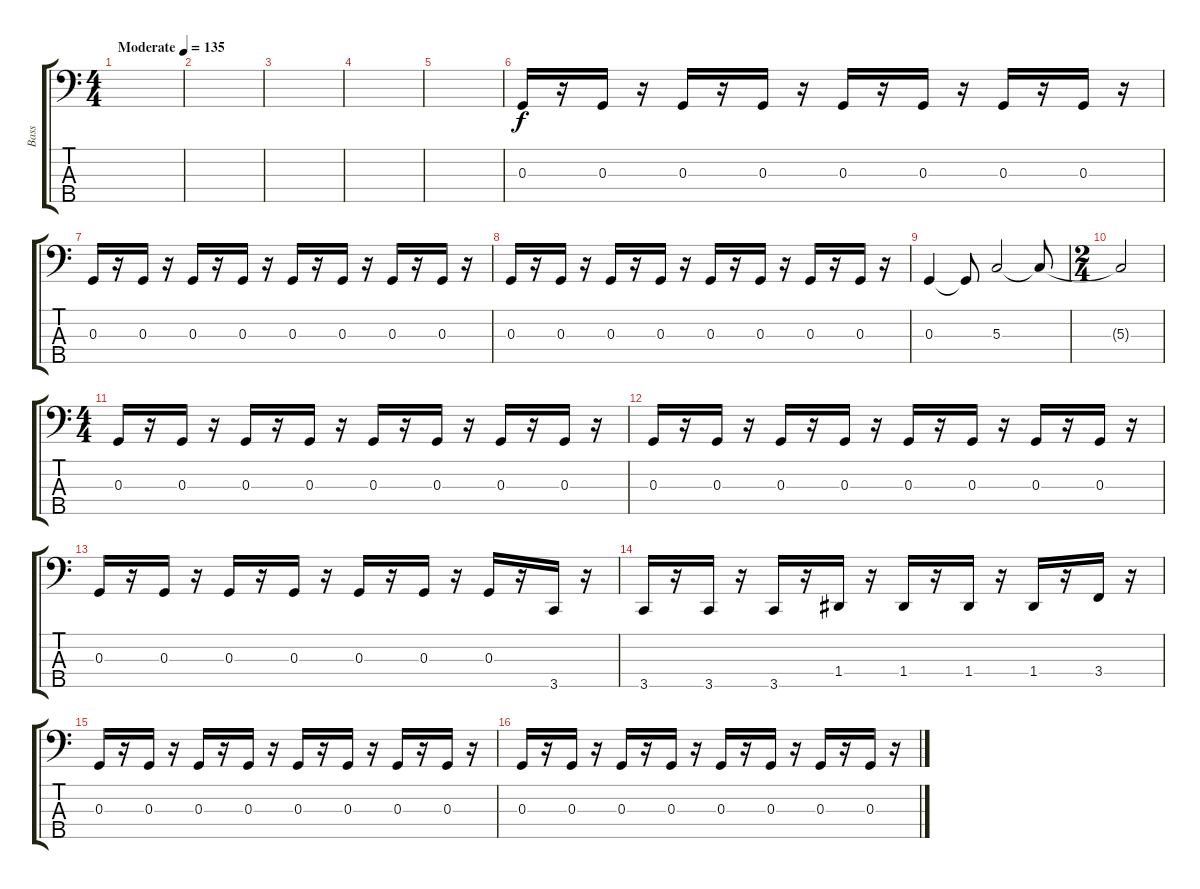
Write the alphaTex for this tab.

\track ("Bass" "Bass") {instrument electricbassfinger}
\staff {score tabs}
\tuning (F2 C2 G1 D1 A0) {hide}
\ts (4 4)
\tempo (135 "Moderate")
\clef f4
\ks c
|
|
|
|
|
0.3.16 r.16 0.3.16 r.16 0.3.16 r.16 0.3.16 r.16 0.3.16 r.16 0.3.16 r.16 0.3.16 r.16 0.3.16 r.16 |
0.3.16 r.16 0.3.16 r.16 0.3.16 r.16 0.3.16 r.16 0.3.16 r.16 0.3.16 r.16 0.3.16 r.16 0.3.16 r.16 |
0.3.16 r.16 0.3.16 r.16 0.3.16 r.16 0.3.16 r.16 0.3.16 r.16 0.3.16 r.16 0.3.16 r.16 0.3.16 r.16 |
0.3.4 0.3{t}.8 5.3.2 5.3{t}.8 |
\ts (2 4)
5.3{t}.2 |
\ts (4 4)
0.3.16 r.16 0.3.16 r.16 0.3.16 r.16 0.3.16 r.16 0.3.16 r.16 0.3.16 r.16 0.3.16 r.16 0.3.16 r.16 |
0.3.16 r.16 0.3.16 r.16 0.3.16 r.16 0.3.16 r.16 0.3.16 r.16 0.3.16 r.16 0.3.16 r.16 0.3.16 r.16 |
0.3.16 r.16 0.3.16 r.16 0.3.16 r.16 0.3.16 r.16 0.3.16 r.16 0.3.16 r.16 0.3.16 r.16 3.5.16 r.16 |
3.5.16 r.16 3.5.16 r.16 3.5.16 r.16 1.4.16 r.16 1.4.16 r.16 1.4.16 r.16 1.4.16 r.16 3.4.16 r.16 |
0.3.16 r.16 0.3.16 r.16 0.3.16 r.16 0.3.16 r.16 0.3.16 r.16 0.3.16 r.16 0.3.16 r.16 0.3.16 r.16 |
0.3.16 r.16 0.3.16 r.16 0.3.16 r.16 0.3.16 r.16 0.3.16 r.16 0.3.16 r.16 0.3.16 r.16 0.3.16 r.16
